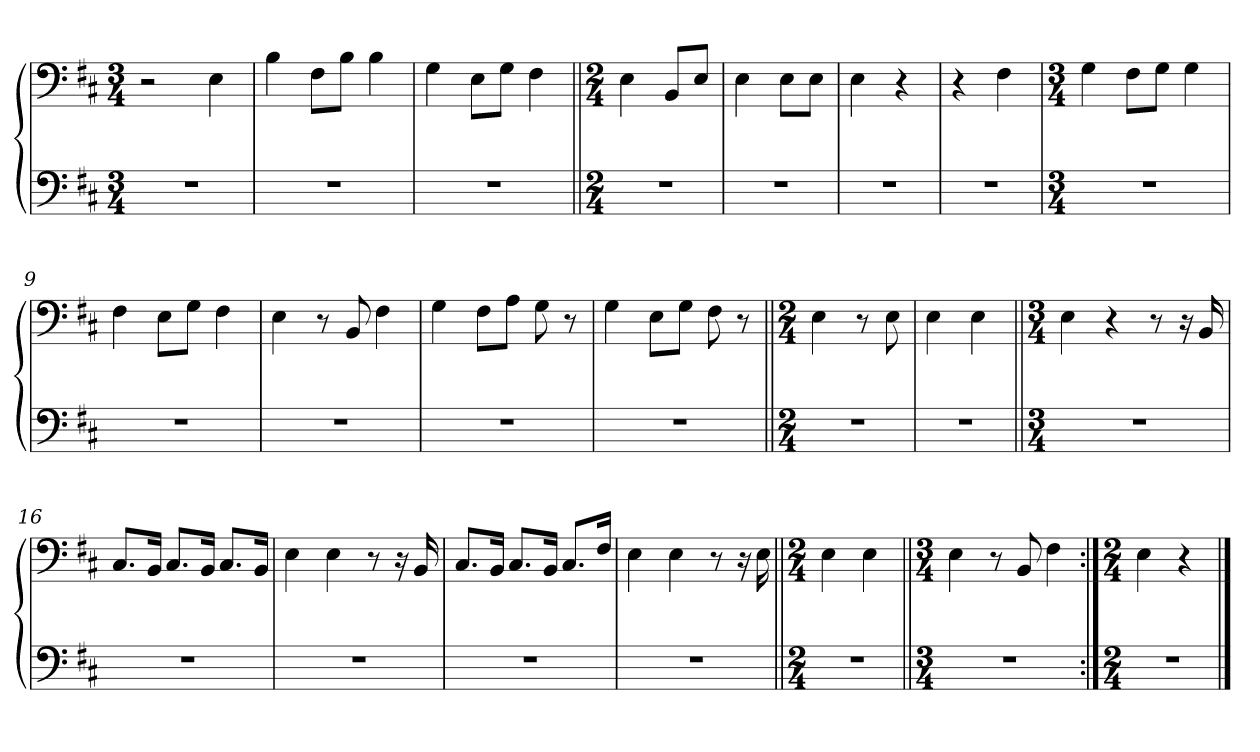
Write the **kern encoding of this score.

**kern	**kern
*part1	*part1
*staff2	*staff1
*clefF4	*clefF4
*k[f#c#]	*k[f#c#]
*M3/4	*M3/4
=1	=1
2.r	2r
.	4E\
=2	=2
2.r	4B\
.	8F#\L
.	8B\J
.	4B\
=3	=3
2.r	4G\
.	8E\L
.	8G\J
.	4F#\
=4||	=4||
*M2/4	*M2/4
2r	4E\
.	8BB/L
.	8E/J
=5	=5
2r	4E\
.	8E\L
.	8E\J
=6	=6
2r	4E\
.	4r
=7	=7
2r	4r
.	4F#\
=8	=8
*M3/4	*M3/4
2.r	4G\
.	8F#\L
.	8G\J
.	4G\
=9	=9
2.r	4F#\
.	8E\L
.	8G\J
.	4F#\
=10	=10
2.r	4E\
.	8r
.	8BB/
.	4F#\
=	=
2.r	4G\
.	8F#\L
.	8A\J
.	8G\
.	8r
=12	=12
2.r	4G\
.	8E\L
.	8G\J
.	8F#\
.	8r
=13||	=13||
*M2/4	*M2/4
2r	4E\
.	8r
.	8E\
=14	=14
2r	4E\
.	4E\
=15||	=15||
*M3/4	*M3/4
2.r	4E\
.	4r
.	8r
.	16r
.	16BB/
=16	=16
2.r	8.C#/L
.	16BB/Jk
.	8.C#/L
.	16BB/Jk
.	8.C#/L
.	16BB/Jk
=17	=17
2.r	4E\
.	4E\
.	8r
.	16r
.	16BB/
=18	=18
2.r	8.C#/L
.	16BB/Jk
.	8.C#/L
.	16BB/Jk
.	8.C#/L
.	16F#/Jk
=19	=19
2.r	4E\
.	4E\
.	8r
.	16r
.	16E\
=20||	=20||
*M2/4	*M2/4
2r	4E\
.	4E\
=21||	=21||
*M3/4	*M3/4
2.r	4E\
.	8r
.	8BB/
.	4F#\
=22:|!	=22:|!
*M2/4	*M2/4
2r	4E\
.	4r
==	==
*-	*-
